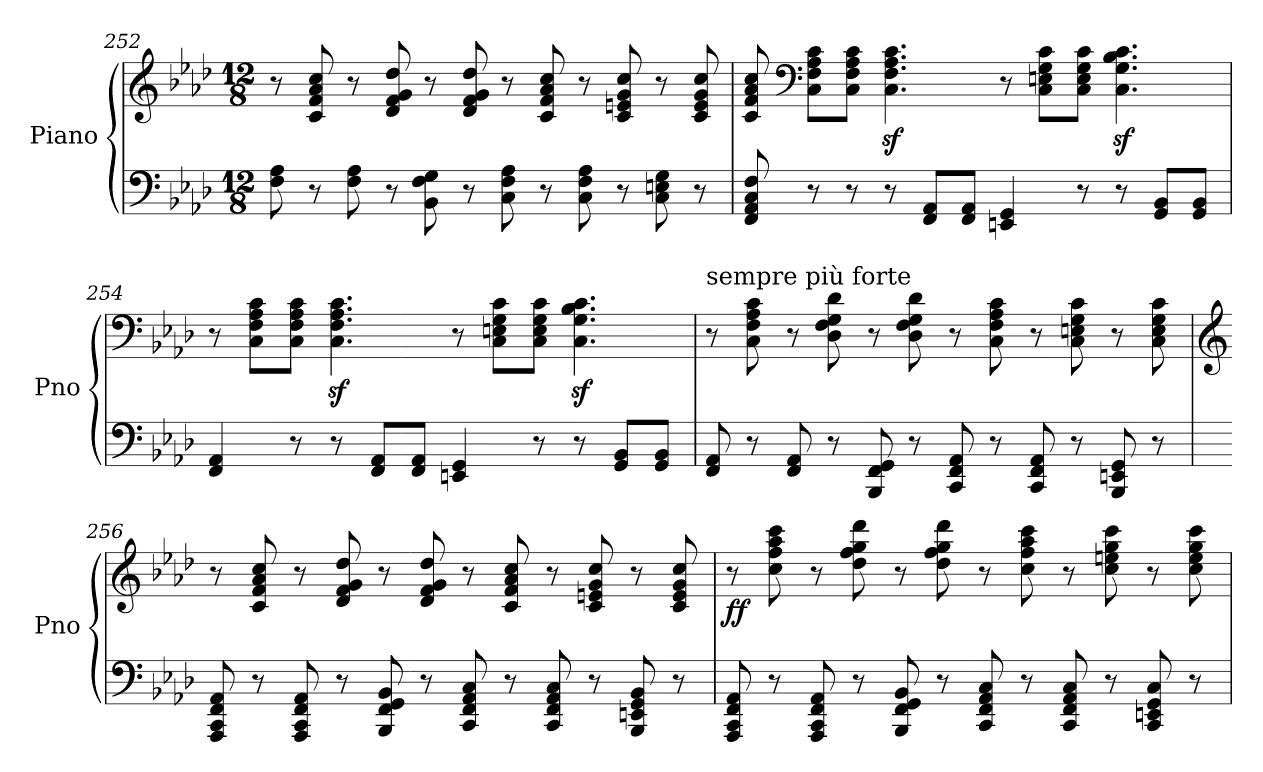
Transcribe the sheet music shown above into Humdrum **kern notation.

**kern	**kern	**dynam
*part1	*part1	*part1
*staff2	*staff1	*staff1/2
*I"Piano	*	*
*I'Pno	*	*
!!LO:LB:g=z
*clefF4	*clefG2	*
*k[b-e-a-d-]	*k[b-e-a-d-]	*
*A-:	*A-:	*
*M12/8	*M12/8	*
=252	=252	=252
8F\ 8A-\	8r	.
8r	8c/ 8f/ 8a-/ 8cc/	.
8F\ 8A-\	8r	.
8r	8d-/ 8f/ 8g/ 8dd-/	.
8BB-\ 8F\ 8G\	8r	.
8r	8d-/ 8f/ 8g/ 8dd-/	.
8C\ 8F\ 8A-\	8r	.
8r	8c/ 8f/ 8a-/ 8cc/	.
8C\ 8F\ 8A-\	8r	.
8r	8c/ 8en/ 8g/ 8cc/	.
8C\ 8En\ 8G\	8r	.
8r	8c/ 8e/ 8g/ 8cc/	.
=253	=253	=253
8FF/ 8AA-/ 8C/ 8F/	8c/ 8f/ 8a-/ 8cc/	.
*	*clefF4	*
8r	8C\ 8F\ 8A-\ 8c\L	.
8r	8C\ 8F\ 8A-\ 8c\J	.
8r	4.C\z< 4.F\z< 4.A-\z< 4.c\z<	.
8FF/ 8AA-/L	.	.
8FF/ 8AA-/J	.	.
4EEn/ 4GG/	8r	.
.	8C\ 8En\ 8G\ 8c\L	.
8r	8C\ 8E\ 8G\ 8c\J	.
8r	4.C\z< 4.G\z< 4.B-\z< 4.c\z<	.
8GG/ 8BB-/L	.	.
8GG/ 8BB-/J	.	.
!!LO:LB:g=z
=254	=254	=254
4FF/ 4AA-/	8r	.
.	8C\ 8F\ 8A-\ 8c\L	.
8r	8C\ 8F\ 8A-\ 8c\J	.
8r	4.C\z< 4.F\z< 4.A-\z< 4.c\z<	.
8FF/ 8AA-/L	.	.
8FF/ 8AA-/J	.	.
4EEn/ 4GG/	8r	.
.	8C\ 8En\ 8G\ 8c\L	.
8r	8C\ 8E\ 8G\ 8c\J	.
8r	4.C\z< 4.G\z< 4.B-\z< 4.c\z<	.
8GG/ 8BB-/L	.	.
8GG/ 8BB-/J	.	.
=255	=255	=255
!	!LO:TX:a:t=sempre più forte	!
8FF/ 8AA-/	8r	.
8r	8C\ 8F\ 8A-\ 8c\	.
8FF/ 8AA-/	8r	.
8r	8D-\ 8F\ 8G\ 8d-\	.
8BBB-/ 8FF/ 8GG/	8r	.
8r	8D-\ 8F\ 8G\ 8d-\	.
8CC/ 8FF/ 8AA-/	8r	.
8r	8C\ 8F\ 8A-\ 8c\	.
8CC/ 8FF/ 8AA-/	8r	.
8r	8C\ 8En\ 8G\ 8c\	.
8BBB-/ 8EEn/ 8GG/	8r	.
8r	8C\ 8E\ 8G\ 8c\	.
!!LO:LB:g=z
=256	=256	=256
*	*clefG2	*
8AAA-/ 8CC/ 8FF/ 8AA-/	8r	.
8r	8c/ 8f/ 8a-/ 8cc/	.
8AAA-/ 8CC/ 8FF/ 8AA-/	8r	.
8r	8d-/ 8f/ 8g/ 8dd-/	.
8BBB-/ 8FF/ 8GG/ 8BB-/	8r	.
8r	8d-/ 8f/ 8g/ 8dd-/	.
8CC/ 8FF/ 8AA-/ 8C/	8r	.
8r	8c/ 8f/ 8a-/ 8cc/	.
8CC/ 8FF/ 8AA-/ 8C/	8r	.
8r	8c/ 8en/ 8g/ 8cc/	.
8BBB-/ 8EEn/ 8GG/ 8BB-/	8r	.
8r	8c/ 8e/ 8g/ 8cc/	.
=257	=257	=257
!	!	!LO:DY:b
8AAA-/ 8CC/ 8FF/ 8AA-/	8r	ff
8r	8cc\ 8ff\ 8aa-\ 8ccc\	.
8AAA-/ 8CC/ 8FF/ 8AA-/	8r	.
8r	8dd-\ 8ff\ 8gg\ 8ddd-\	.
8BBB-/ 8FF/ 8GG/ 8BB-/	8r	.
8r	8dd-\ 8ff\ 8gg\ 8ddd-\	.
8CC/ 8FF/ 8AA-/ 8C/	8r	.
8r	8cc\ 8ff\ 8aa-\ 8ccc\	.
8CC/ 8FF/ 8AA-/ 8C/	8r	.
8r	8cc\ 8een\ 8gg\ 8ccc\	.
8CC/ 8EEn/ 8GG/ 8C/	8r	.
8r	8cc\ 8ee\ 8gg\ 8ccc\	.
=	=	=
*-	*-	*-
